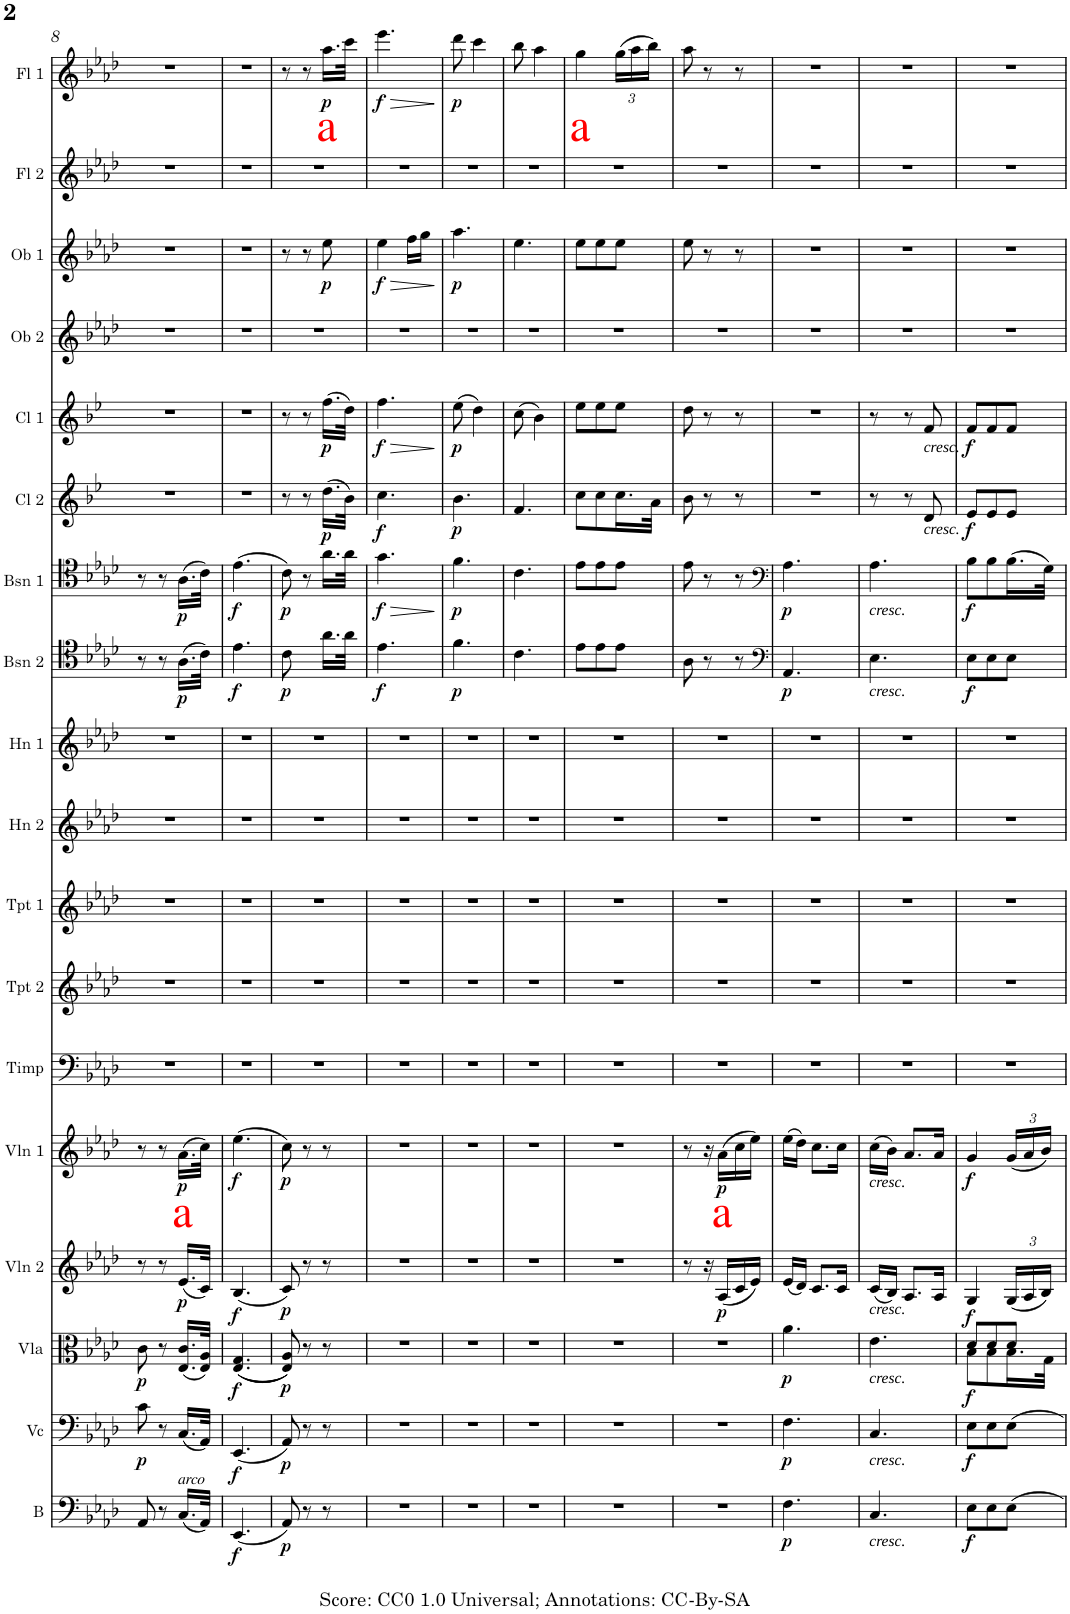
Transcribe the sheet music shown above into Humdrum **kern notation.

**kern	**dynam	**kern	**dynam	**kern	**dynam	**kern	**dynam	**kern	**text	**dynam	**kern	**kern	**kern	**kern	**kern	**kern	**dynam	**kern	**dynam	**kern	**dynam	**kern	**dynam	**kern	**kern	**dynam	**kern	**kern	**text	**dynam
*part18	*part18	*part17	*part17	*part16	*part16	*part15	*part15	*part14	*part14	*part14	*part13	*part12	*part11	*part10	*part9	*part8	*part8	*part7	*part7	*part6	*part6	*part5	*part5	*part4	*part3	*part3	*part2	*part1	*part1	*part1
*staff18	*staff18	*staff17	*staff17	*staff16	*staff16	*staff15	*staff15	*staff14	*staff14	*staff14	*staff13	*staff12	*staff11	*staff10	*staff9	*staff8	*staff8	*staff7	*staff7	*staff6	*staff6	*staff5	*staff5	*staff4	*staff3	*staff3	*staff2	*staff1	*staff1	*staff1
*I"Bass	*	*I"Violoncello	*	*I"Viola	*	*I"Violin 2	*	*I"Violin 1	*	*	*I"Timpani	*I"C Trumpet 2	*I"C Trumpet 1	*I"C Horn 2	*I"C Horn 1	*I"Bassoon 2	*	*I"Bassoon 1	*	*I"Bb Clarinet 2	*	*I"Bb Clarinet 1	*	*I"Oboe 2	*I"Oboe 1	*	*I"Flute 2	*I"Flute 1	*	*
*I'B	*	*I'Vc	*	*I'Vla	*	*I'Vln 2	*	*I'Vln 1	*	*	*I'Timp	*I'Tpt 2	*I'Tpt 1	*I'Hn 2	*I'Hn 1	*I'Bsn 2	*	*I'Bsn 1	*	*I'Cl 2	*	*I'Cl 1	*	*I'Ob 2	*I'Ob 1	*	*I'Fl 2	*I'Fl 1	*	*
!!LO:PB:g=z
*clefF4	*	*clefF4	*	*clefC3	*	*clefG2	*	*clefG2	*	*	*clefF4	*clefG2	*clefG2	*clefG2	*clefG2	*clefC4	*	*clefC4	*	*clefG2	*	*clefG2	*	*clefG2	*clefG2	*	*clefG2	*clefG2	*	*
*Trd7c12	*	*	*	*	*	*	*	*	*	*	*	*	*	*Trd7c12	*Trd7c12	*	*	*	*	*Trd1c2	*	*Trd1c2	*	*	*	*	*	*	*	*
*k[b-e-a-d-]	*	*k[b-e-a-d-]	*	*k[b-e-a-d-]	*	*k[b-e-a-d-]	*	*k[b-e-a-d-]	*	*	*k[b-e-a-d-]	*k[b-e-a-d-]	*k[b-e-a-d-]	*k[b-e-a-d-]	*k[b-e-a-d-]	*k[b-e-a-d-]	*	*k[b-e-a-d-]	*	*k[b-e-]	*	*k[b-e-]	*	*k[b-e-a-d-]	*k[b-e-a-d-]	*	*k[b-e-a-d-]	*k[b-e-a-d-]	*	*
*M3/8	*	*M3/8	*	*M3/8	*	*M3/8	*	*M3/8	*	*	*M3/8	*M3/8	*M3/8	*M3/8	*M3/8	*M3/8	*	*M3/8	*	*M3/8	*	*M3/8	*	*M3/8	*M3/8	*	*M3/8	*M3/8	*	*
=8	=8	=8	=8	=8	=8	=8	=8	=8	=8	=8	=8	=8	=8	=8	=8	=8	=8	=8	=8	=8	=8	=8	=8	=8	=8	=8	=8	=8	=8	=8
!	!	!	!LO:DY:b	!	!LO:DY:b	!	!	!	!	!	!	!	!	!	!	!	!	!	!	!	!	!	!	!	!	!	!	!	!	!
8AA-/	.	8c\	p	8c\	p	8r	.	8r	.	.	4.r	4.r	4.r	4.r	4.r	8r	.	8r	.	4.r	.	4.r	.	4.r	4.r	.	4.r	4.r	.	.
8r	.	8r	.	8r	.	8r	.	8r	.	.	.	.	.	.	.	8r	.	8r	.	.	.	.	.	.	.	.	.	.	.	.
!LO:TX:a:i:t=arco	!	!	!	!	!	!	!	!	!	!	!	!	!	!	!	!	!	!	!	!	!	!	!	!	!	!	!	!	!	!
!	!	!	!	!	!	!	!LO:DY:b	!	!LO:LY:b:color=#FF0000	!LO:DY:b	!	!	!	!	!	!	!LO:DY:b	!	!LO:DY:b	!	!	!	!	!	!	!	!	!	!	!
(16.C/LL	.	(16.C/LL	.	(16.E-/ 16.c/LL	.	(16.e-/LL	p	(16.a-\LL	a	p	.	.	.	.	.	(16.A-\LL	p	(16.A-\LL	p	.	.	.	.	.	.	.	.	.	.	.
32AA-/JJk)	.	32AA-/JJk)	.	32E-/ 32A-/JJk)	.	32c/JJk)	.	32cc\JJk)	.	.	.	.	.	.	.	32c\JJk)	.	32c\JJk)	.	.	.	.	.	.	.	.	.	.	.	.
=9	=9	=9	=9	=9	=9	=9	=9	=9	=9	=9	=9	=9	=9	=9	=9	=9	=9	=9	=9	=9	=9	=9	=9	=9	=9	=9	=9	=9	=9	=9
!	!LO:DY:b	!	!LO:DY:b	!	!LO:DY:b	!	!LO:DY:b	!	!	!LO:DY:b	!	!	!	!	!	!	!LO:DY:b	!	!LO:DY:b	!	!	!	!	!	!	!	!	!	!	!
(4.EE-/	f	(4.EE-/	f	((4.E-/ 4.G/	f	(4.B-/	f	(4.ee-\	.	f	4.r	4.r	4.r	4.r	4.r	4.e-\	f	(4.e-\	f	4.r	.	4.r	.	4.r	4.r	.	4.r	4.r	.	.
=10	=10	=10	=10	=10	=10	=10	=10	=10	=10	=10	=10	=10	=10	=10	=10	=10	=10	=10	=10	=10	=10	=10	=10	=10	=10	=10	=10	=10	=10	=10
!	!LO:DY:b	!	!LO:DY:b	!	!LO:DY:b	!	!LO:DY:b	!	!	!LO:DY:b	!	!	!	!	!	!	!LO:DY:b	!	!LO:DY:b	!	!	!	!	!	!	!	!	!	!	!
8AA-/)	p	8AA-/)	p	8E-/ 8A-/))	p	8c/)	p	8cc\)	.	p	4.r	4.r	4.r	4.r	4.r	8c\	p	8c\)	p	8r	.	8r	.	4.r	8r	.	4.r	8r	.	.
8r	.	8r	.	8r	.	8r	.	8r	.	.	.	.	.	.	.	8ryy	.	8r	.	8r	.	8r	.	.	8r	.	.	8r	.	.
!	!	!	!	!	!	!	!	!	!	!	!	!	!	!	!	!	!	!	!	!	!LO:DY:b	!	!LO:DY:b	!	!	!LO:DY:b	!	!	!LO:LY:b:color=#FF0000	!LO:DY:b
8r	.	8r	.	8r	.	8r	.	8r	.	.	.	.	.	.	.	16.a-\LL	.	16.a-\LL	.	(16.dd\LL	p	(16.ff\LL	p	.	8ee-\	p	.	16.aa-\LL	a	p
.	.	.	.	.	.	.	.	.	.	.	.	.	.	.	.	32a-\JJk	.	32a-\JJk	.	32b-\JJk)	.	32dd\JJk)	.	.	.	.	.	32ccc\JJk	.	.
=11	=11	=11	=11	=11	=11	=11	=11	=11	=11	=11	=11	=11	=11	=11	=11	=11	=11	=11	=11	=11	=11	=11	=11	=11	=11	=11	=11	=11	=11	=11
!	!	!	!	!	!	!	!	!	!	!	!	!	!	!	!	!	!LO:DY:b	!	!LO:DY:b	!	!LO:DY:b	!	!LO:DY:b	!	!	!LO:DY:b	!	!	!	!LO:HP:b
!	!	!	!	!	!	!	!	!	!	!	!	!	!	!	!	!	!	!	!	!	!	!	!	!	!	!	!	!	!	!LO:DY:n=1:b
4.r	.	4.r	.	4.r	.	4.r	.	4.r	.	.	4.r	4.r	4.r	4.r	4.r	4.e-\	f	4.g\	f	4.cc\	f	4.ff\	f	4.r	4ee-\	f	4.r	4.eee-\	.	> f
.	.	.	.	.	.	.	.	.	.	.	.	.	.	.	.	.	.	.	.	.	.	.	.	.	16ff\LL	.	.	.	.	.
.	.	.	.	.	.	.	.	.	.	.	.	.	.	.	.	.	.	.	.	.	.	.	.	.	16gg\JJ	.	.	.	.	.
.	.	.	.	.	.	.	.	.	.	.	.	.	.	.	.	.	.	.	.	.	.	.	.	.	.	.	.	.	.	]
=12	=12	=12	=12	=12	=12	=12	=12	=12	=12	=12	=12	=12	=12	=12	=12	=12	=12	=12	=12	=12	=12	=12	=12	=12	=12	=12	=12	=12	=12	=12
!	!	!	!	!	!	!	!	!	!	!	!	!	!	!	!	!	!LO:DY:b	!	!LO:DY:b	!	!LO:DY:b	!	!LO:DY:b	!	!	!LO:DY:b	!	!	!	!LO:DY:b
4.r	.	4.r	.	4.r	.	4.r	.	4.r	.	.	4.r	4.r	4.r	4.r	4.r	4.f\	p	4.f\	p	4.b-\	p	(8ee-\	p	4.r	4.aa-\	p	4.r	8ddd-\	.	p
.	.	.	.	.	.	.	.	.	.	.	.	.	.	.	.	.	.	.	.	.	.	4dd\)	.	.	.	.	.	4ccc\	.	.
=13	=13	=13	=13	=13	=13	=13	=13	=13	=13	=13	=13	=13	=13	=13	=13	=13	=13	=13	=13	=13	=13	=13	=13	=13	=13	=13	=13	=13	=13	=13
4.r	.	4.r	.	4.r	.	4.r	.	4.r	.	.	4.r	4.r	4.r	4.r	4.r	4.c\	.	4.c\	.	4.f/	.	(8cc\	.	4.r	4.ee-\	.	4.r	8bb-\	.	.
.	.	.	.	.	.	.	.	.	.	.	.	.	.	.	.	.	.	.	.	.	.	4b-\)	.	.	.	.	.	4aa-\	.	.
=14	=14	=14	=14	=14	=14	=14	=14	=14	=14	=14	=14	=14	=14	=14	=14	=14	=14	=14	=14	=14	=14	=14	=14	=14	=14	=14	=14	=14	=14	=14
!	!	!	!	!	!	!	!	!	!	!	!	!	!	!	!	!	!	!	!	!	!	!	!	!	!	!	!	!	!LO:LY:b:color=#FF0000	!
4.r	.	4.r	.	4.r	.	4.r	.	4.r	.	.	4.r	4.r	4.r	4.r	4.r	8e-\L	.	8e-\L	.	8cc\L	.	8ee-\L	.	4.r	8ee-\L	.	4.r	4gg\	a	.
.	.	.	.	.	.	.	.	.	.	.	.	.	.	.	.	8e-\	.	8e-\	.	8cc\	.	8ee-\	.	.	8ee-\	.	.	.	.	.
*	*	*	*	*	*	*	*	*	*	*	*	*	*	*	*	*	*	*	*	*	*	*	*	*	*	*	*	*Xbrackettup	*	*
.	.	.	.	.	.	.	.	.	.	.	.	.	.	.	.	8e-\J	.	8e-\J	.	16.cc\L	.	8ee-\J	.	.	8ee-\J	.	.	(24gg\LL	.	.
.	.	.	.	.	.	.	.	.	.	.	.	.	.	.	.	.	.	.	.	.	.	.	.	.	.	.	.	24aa-\	.	.
.	.	.	.	.	.	.	.	.	.	.	.	.	.	.	.	.	.	.	.	.	.	.	.	.	.	.	.	24bb-\JJ)	.	.
.	.	.	.	.	.	.	.	.	.	.	.	.	.	.	.	.	.	.	.	32a\JJk	.	.	.	.	.	.	.	.	.	.
=15	=15	=15	=15	=15	=15	=15	=15	=15	=15	=15	=15	=15	=15	=15	=15	=15	=15	=15	=15	=15	=15	=15	=15	=15	=15	=15	=15	=15	=15	=15
4.r	.	4.r	.	4.r	.	8r	.	8r	.	.	4.r	4.r	4.r	4.r	4.r	8A-\	.	8e-\	.	8b-\	.	8dd\	.	4.r	8ee-\	.	4.r	8aa-\	.	.
.	.	.	.	.	.	16r	.	16r	.	.	.	.	.	.	.	8r	.	8r	.	8r	.	8r	.	.	8r	.	.	8r	.	.
!	!	!	!	!	!	!	!LO:DY:b	!	!LO:LY:b:color=#FF0000	!LO:DY:b	!	!	!	!	!	!	!	!	!	!	!	!	!	!	!	!	!	!	!	!
.	.	.	.	.	.	(16A-/LL	p	(16a-\LL	a	p	.	.	.	.	.	.	.	.	.	.	.	.	.	.	.	.	.	.	.	.
.	.	.	.	.	.	16c/	.	16cc\	.	.	.	.	.	.	.	8r	.	8r	.	8r	.	8r	.	.	8r	.	.	8r	.	.
.	.	.	.	.	.	16e-/JJ)	.	16ee-\JJ)	.	.	.	.	.	.	.	.	.	.	.	.	.	.	.	.	.	.	.	.	.	.
=16	=16	=16	=16	=16	=16	=16	=16	=16	=16	=16	=16	=16	=16	=16	=16	=16	=16	=16	=16	=16	=16	=16	=16	=16	=16	=16	=16	=16	=16	=16
*	*	*	*	*	*	*	*	*	*	*	*	*	*	*	*	*clefF4	*	*clefF4	*	*	*	*	*	*	*	*	*	*	*	*
!	!LO:DY:b	!	!LO:DY:b	!	!LO:DY:b	!	!	!	!	!	!	!	!	!	!	!	!LO:DY:b	!	!LO:DY:b	!	!	!	!	!	!	!	!	!	!	!
4.F\	p	4.F\	p	4.a-\	p	(16e-/LL	.	(16ee-\LL	.	.	4.r	4.r	4.r	4.r	4.r	4.AA-/	p	4.A-\	p	4.r	.	4.r	.	4.r	4.r	.	4.r	4.r	.	.
.	.	.	.	.	.	16d-/JJ)	.	16dd-\JJ)	.	.	.	.	.	.	.	.	.	.	.	.	.	.	.	.	.	.	.	.	.	.
.	.	.	.	.	.	8.c/L	.	8.cc\L	.	.	.	.	.	.	.	.	.	.	.	.	.	.	.	.	.	.	.	.	.	.
.	.	.	.	.	.	16c/Jk	.	16cc\Jk	.	.	.	.	.	.	.	.	.	.	.	.	.	.	.	.	.	.	.	.	.	.
=17	=17	=17	=17	=17	=17	=17	=17	=17	=17	=17	=17	=17	=17	=17	=17	=17	=17	=17	=17	=17	=17	=17	=17	=17	=17	=17	=17	=17	=17	=17
!	!	!	!	!	!	!	!	!	!	!	!	!	!	!	!	!	!	!LO:TX:b:i:t=cresc.	!	!	!	!	!	!	!	!	!	!	!	!
!	!	!	!	!	!	!	!	!	!	!	!	!	!	!	!	!LO:TX:b:i:t=cresc.	!	!	!	!	!	!	!	!	!	!	!	!	!	!
!	!	!	!	!	!	!	!	!LO:TX:b:i:t=cresc.	!	!	!	!	!	!	!	!	!	!	!	!	!	!	!	!	!	!	!	!	!	!
!	!	!	!	!	!	!LO:TX:b:i:t=cresc.	!	!	!	!	!	!	!	!	!	!	!	!	!	!	!	!	!	!	!	!	!	!	!	!
!	!	!	!	!LO:TX:b:i:t=cresc.	!	!	!	!	!	!	!	!	!	!	!	!	!	!	!	!	!	!	!	!	!	!	!	!	!	!
!	!	!LO:TX:b:i:t=cresc.	!	!	!	!	!	!	!	!	!	!	!	!	!	!	!	!	!	!	!	!	!	!	!	!	!	!	!	!
!LO:TX:b:i:t=cresc.	!	!	!	!	!	!	!	!	!	!	!	!	!	!	!	!	!	!	!	!	!	!	!	!	!	!	!	!	!	!
4.C/	.	4.C/	.	4.e-\	.	(16c/LL	.	(16cc\LL	.	.	4.r	4.r	4.r	4.r	4.r	4.E-\	.	4.A-\	.	8r	.	8r	.	4.r	4.r	.	4.r	4.r	.	.
.	.	.	.	.	.	16B-/JJ)	.	16b-\JJ)	.	.	.	.	.	.	.	.	.	.	.	.	.	.	.	.	.	.	.	.	.	.
.	.	.	.	.	.	8.A-/L	.	8.a-/L	.	.	.	.	.	.	.	.	.	.	.	8r	.	8r	.	.	.	.	.	.	.	.
!	!	!	!	!	!	!	!	!	!	!	!	!	!	!	!	!	!	!	!	!	!	!LO:TX:b:i:t=cresc.	!	!	!	!	!	!	!	!
!	!	!	!	!	!	!	!	!	!	!	!	!	!	!	!	!	!	!	!	!LO:TX:b:i:t=cresc.	!	!	!	!	!	!	!	!	!	!
.	.	.	.	.	.	.	.	.	.	.	.	.	.	.	.	.	.	.	.	8d/	.	8f/	.	.	.	.	.	.	.	.
.	.	.	.	.	.	16A-/Jk	.	16a-/Jk	.	.	.	.	.	.	.	.	.	.	.	.	.	.	.	.	.	.	.	.	.	.
=18	=18	=18	=18	=18	=18	=18	=18	=18	=18	=18	=18	=18	=18	=18	=18	=18	=18	=18	=18	=18	=18	=18	=18	=18	=18	=18	=18	=18	=18	=18
*	*	*	*	*^	*	*	*	*	*	*	*	*	*	*	*	*	*	*	*	*	*	*	*	*	*	*	*	*	*	*
!	!LO:DY:b	!	!LO:DY:b	!	!	!LO:DY:b	!	!LO:DY:b	!	!	!LO:DY:b	!	!	!	!	!	!	!LO:DY:b	!	!LO:DY:b	!	!LO:DY:b	!	!LO:DY:b	!	!	!	!	!	!	!
8E-\L	f	8E-\L	f	8d-/L	8B-\L	f	4G/	f	4g/	.	f	4.r	4.r	4.r	4.r	4.r	8E-\L	f	8B-\L	f	8e-/L	f	8f/L	f	4.r	4.r	.	4.r	4.r	.	.
8E-\	.	8E-\	.	8d-/	8B-\	.	.	.	.	.	.	.	.	.	.	.	8E-\	.	8B-\	.	8e-/	.	8f/	.	.	.	.	.	.	.	.
*	*	*	*	*	*	*	*Xbrackettup	*	*Xbrackettup	*	*	*	*	*	*	*	*	*	*	*	*	*	*	*	*	*	*	*	*	*	*
8E-\J	.	8E-\J	.	8d-/J	16.B-\L	.	(24G/LL	.	(24g/LL	.	.	.	.	.	.	.	8E-\J	.	(16.B-\L	.	8e-/J	.	8f/J	.	.	.	.	.	.	.	.
.	.	.	.	.	.	.	24A-/	.	24a-/	.	.	.	.	.	.	.	.	.	.	.	.	.	.	.	.	.	.	.	.	.	.
.	.	.	.	.	.	.	24B-/JJ)	.	24b-/JJ)	.	.	.	.	.	.	.	.	.	.	.	.	.	.	.	.	.	.	.	.	.	.
.	.	.	.	.	32G\JJk	.	.	.	.	.	.	.	.	.	.	.	.	.	32G\JJk)	.	.	.	.	.	.	.	.	.	.	.	.
*	*	*	*	*v	*v	*	*	*	*	*	*	*	*	*	*	*	*	*	*	*	*	*	*	*	*	*	*	*	*	*	*
=	=	=	=	=	=	=	=	=	=	=	=	=	=	=	=	=	=	=	=	=	=	=	=	=	=	=	=	=	=	=
*-	*-	*-	*-	*-	*-	*-	*-	*-	*-	*-	*-	*-	*-	*-	*-	*-	*-	*-	*-	*-	*-	*-	*-	*-	*-	*-	*-	*-	*-	*-
